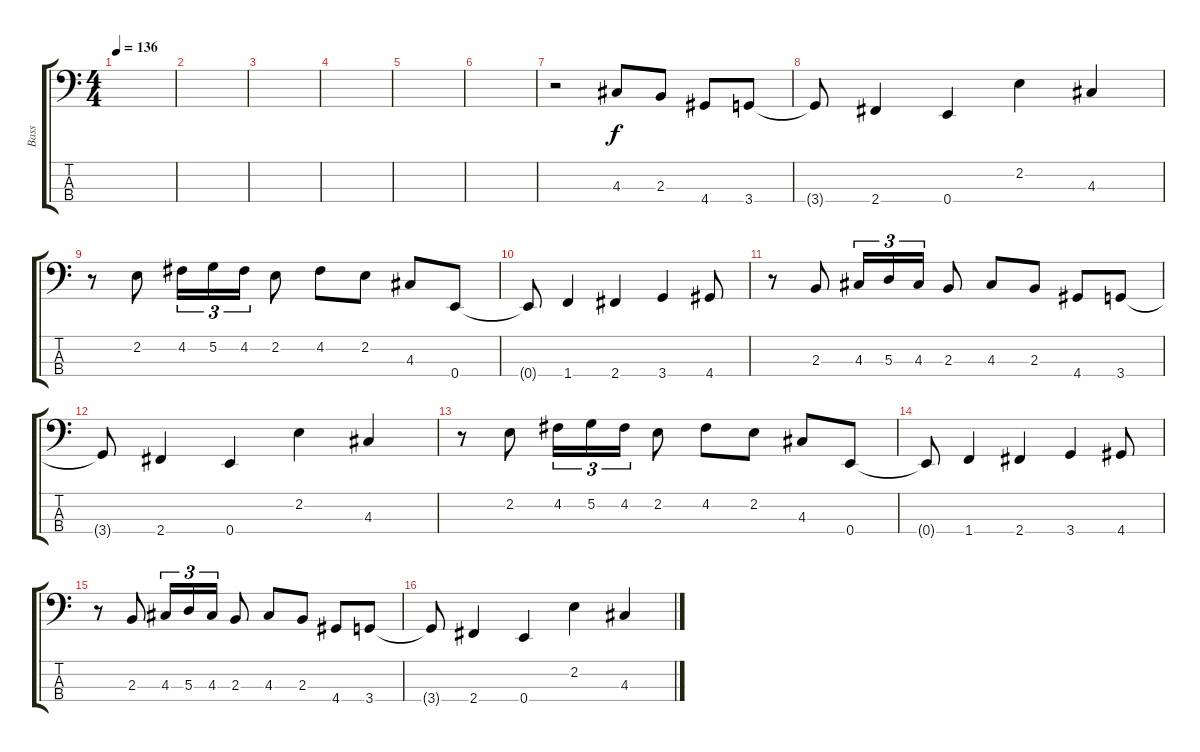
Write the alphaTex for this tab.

\track ("Bass" "Bass") {instrument electricbassfinger}
\staff {score tabs}
\tuning (G2 D2 A1 E1) {hide}
\ts (4 4)
\tempo 136
\clef f4
\ks c
|
|
|
|
|
|
r.2 4.3.8 2.3.8 4.4.8 3.4.8 |
3.4{t}.8 2.4.4 0.4.4 2.2.4 4.3.4 |
r.8 2.2.8 4.2.16{tu (3 2)} 5.2.16{tu (3 2)} 4.2.16{tu (3 2)} 2.2.8 4.2.8 2.2.8 4.3.8 0.4.8 |
0.4{t}.8 1.4.4 2.4.4 3.4.4 4.4.8 |
r.8 2.3.8 4.3.16{tu (3 2)} 5.3.16{tu (3 2)} 4.3.16{tu (3 2)} 2.3.8 4.3.8 2.3.8 4.4.8 3.4.8 |
3.4{t}.8 2.4.4 0.4.4 2.2.4 4.3.4 |
r.8 2.2.8 4.2.16{tu (3 2)} 5.2.16{tu (3 2)} 4.2.16{tu (3 2)} 2.2.8 4.2.8 2.2.8 4.3.8 0.4.8 |
0.4{t}.8 1.4.4 2.4.4 3.4.4 4.4.8 |
r.8 2.3.8 4.3.16{tu (3 2)} 5.3.16{tu (3 2)} 4.3.16{tu (3 2)} 2.3.8 4.3.8 2.3.8 4.4.8 3.4.8 |
3.4{t}.8 2.4.4 0.4.4 2.2.4 4.3.4
